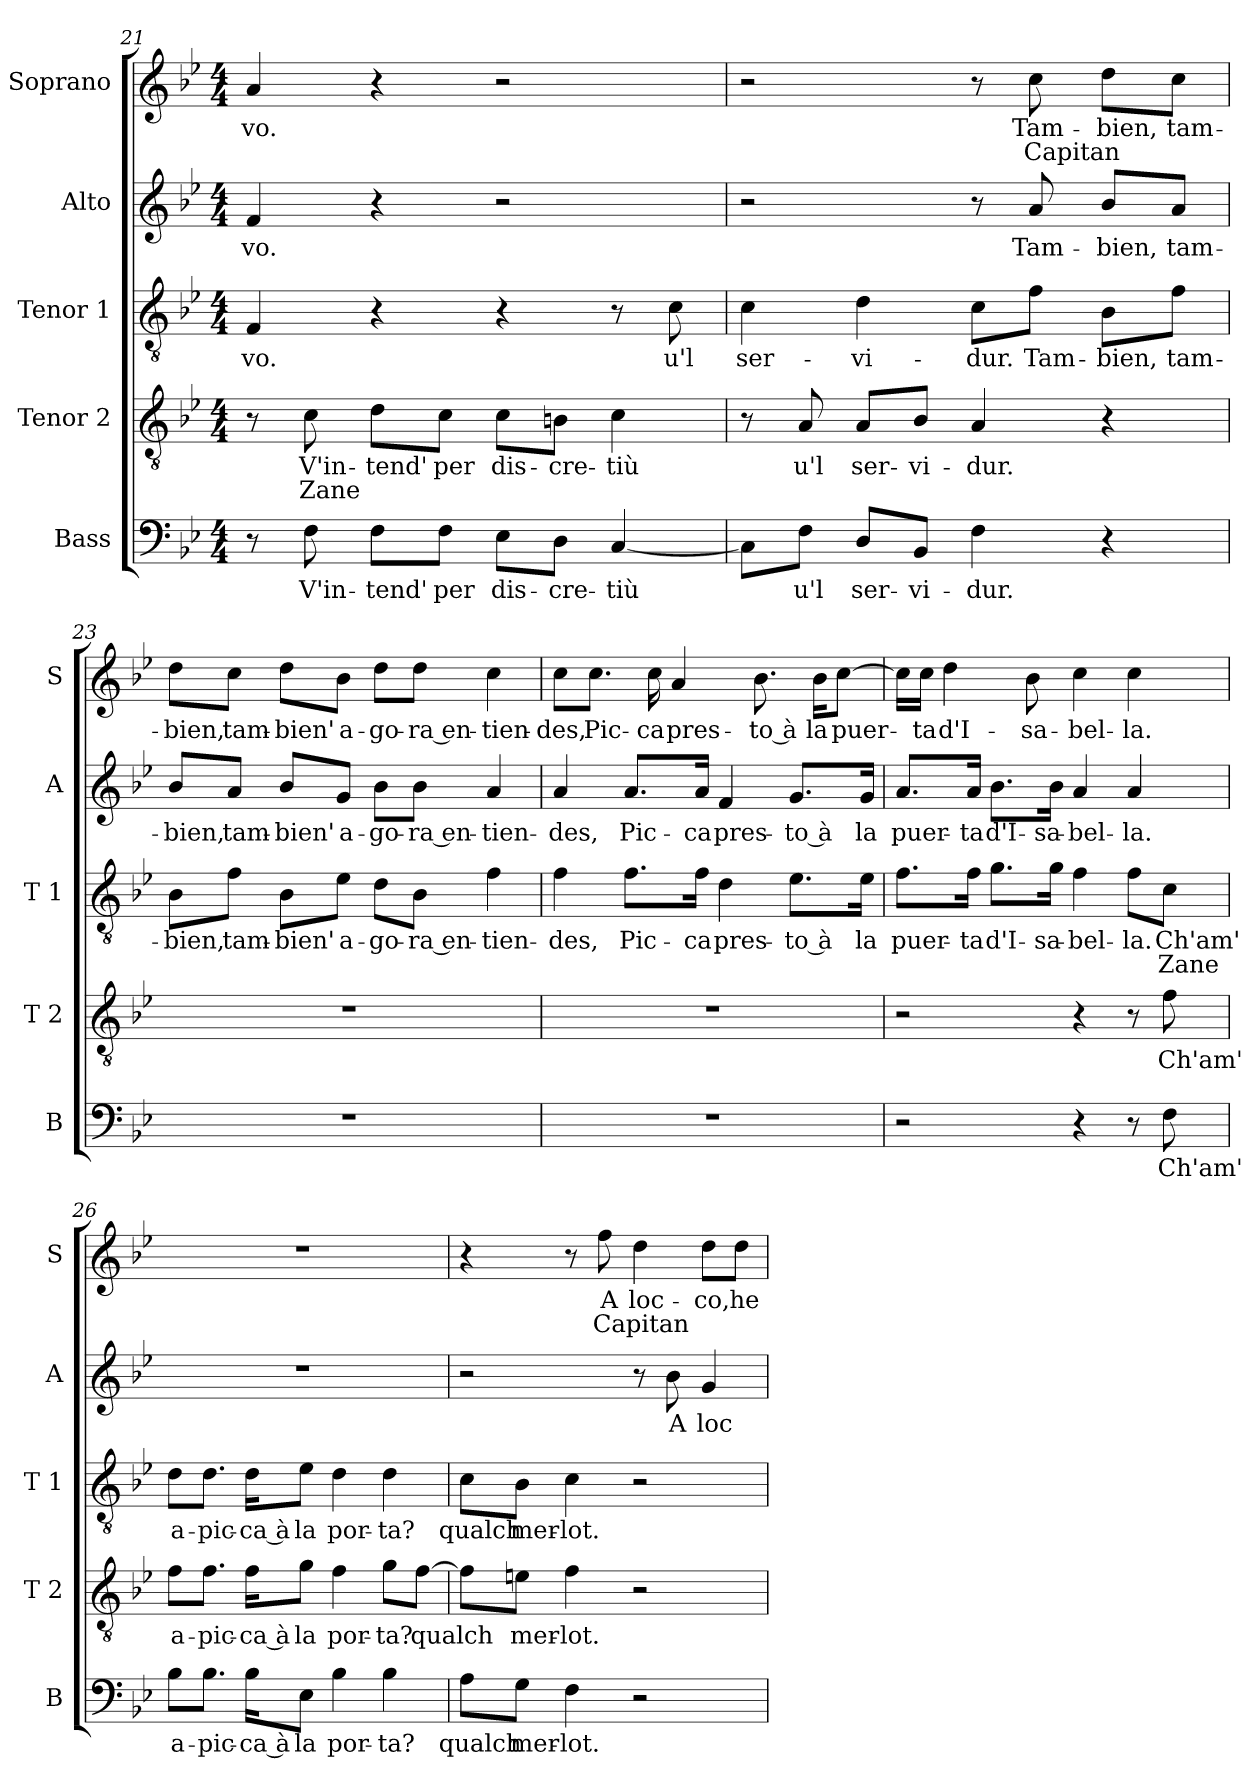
**kern	**text	**kern	**text	**text	**kern	**text	**text	**kern	**text	**kern	**text	**text
*part5	*part5	*part4	*part4	*part4	*part3	*part3	*part3	*part2	*part2	*part1	*part1	*part1
*staff5	*staff5	*staff4	*staff4	*staff4	*staff3	*staff3	*staff3	*staff2	*staff2	*staff1	*staff1	*staff1
*I"Bass	*	*I"Tenor 2	*	*	*I"Tenor 1	*	*	*I"Alto	*	*I"Soprano	*	*
*I'B	*	*I'T 2	*	*	*I'T 1	*	*	*I'A	*	*I'S	*	*
*clefF4	*	*clefGv2	*	*	*clefGv2	*	*	*clefG2	*	*clefG2	*	*
*k[b-e-]	*	*k[b-e-]	*	*	*k[b-e-]	*	*	*k[b-e-]	*	*k[b-e-]	*	*
*B-:	*	*B-:	*	*	*B-:	*	*	*B-:	*	*B-:	*	*
*M4/4	*	*M4/4	*	*	*M4/4	*	*	*M4/4	*	*M4/4	*	*
=21	=21	=21	=21	=21	=21	=21	=21	=21	=21	=21	=21	=21
!	!	!	!	!	!	!LO:LY:b	!	!	!LO:LY:b	!	!LO:LY:b	!
8r	.	8r	.	.	4F/	-vo.	.	4f/	-vo.	4a/	-vo.	.
!	!LO:LY:b	!	!LO:LY:b	!LO:LY:a	!	!	!	!	!	!	!	!
8F\	V'in-	8c\	V'in-	Zane	.	.	.	.	.	.	.	.
!	!LO:LY:b	!	!LO:LY:b	!	!	!	!	!	!	!	!	!
8F\L	-tend'	8d\L	-tend'	.	4r	.	.	4r	.	4r	.	.
!	!LO:LY:b	!	!LO:LY:b	!	!	!	!	!	!	!	!	!
8F\J	per	8c\J	per	.	.	.	.	.	.	.	.	.
!	!LO:LY:b	!	!LO:LY:b	!	!	!	!	!	!	!	!	!
8E-\L	dis-	8c\L	dis-	.	4r	.	.	2r	.	2r	.	.
!	!LO:LY:b	!	!LO:LY:b	!	!	!	!	!	!	!	!	!
8D\J	-cre-	8Bn\J	-cre-	.	.	.	.	.	.	.	.	.
!	!LO:LY:b	!	!LO:LY:b	!	!	!	!	!	!	!	!	!
[4C/	-tiù	4c\	-tiù	.	8r	.	.	.	.	.	.	.
!	!	!	!	!	!	!LO:LY:b	!	!	!	!	!	!
.	.	.	.	.	8c\	u'l	.	.	.	.	.	.
!!LO:PB:g=z
=22	=22	=22	=22	=22	=22	=22	=22	=22	=22	=22	=22	=22
!	!	!	!	!	!	!LO:LY:b	!	!	!	!	!	!
8C\L]	.	8r	.	.	4c\	ser-	.	2r	.	2r	.	.
!	!LO:LY:b	!	!LO:LY:b	!	!	!	!	!	!	!	!	!
8F\J	u'l	8A/	u'l	.	.	.	.	.	.	.	.	.
!	!LO:LY:b	!	!LO:LY:b	!	!	!LO:LY:b	!	!	!	!	!	!
8D/L	ser-	8A/L	ser-	.	4d\	-vi-	.	.	.	.	.	.
!	!LO:LY:b	!	!LO:LY:b	!	!	!	!	!	!	!	!	!
8BB-/J	-vi-	8B-/J	-vi-	.	.	.	.	.	.	.	.	.
!	!LO:LY:b	!	!LO:LY:b	!	!	!LO:LY:b	!	!	!	!	!	!
4F\	-dur.	4A/	-dur.	.	8c\L	-dur.	.	8r	.	8r	.	.
!	!	!	!	!	!	!LO:LY:b	!	!	!LO:LY:b	!	!LO:LY:b	!LO:LY:a
.	.	.	.	.	8f\J	Tam-	.	8a/	Tam-	8cc\	Tam-	Capitan
!	!	!	!	!	!	!LO:LY:b	!	!	!LO:LY:b	!	!LO:LY:b	!
4r	.	4r	.	.	8B-\L	-bien,	.	8b-/L	-bien,	8dd\L	-bien,	.
!	!	!	!	!	!	!LO:LY:b	!	!	!LO:LY:b	!	!LO:LY:b	!
.	.	.	.	.	8f\J	tam-	.	8a/J	tam-	8cc\J	tam-	.
=23	=23	=23	=23	=23	=23	=23	=23	=23	=23	=23	=23	=23
!	!	!	!	!	!	!LO:LY:b	!	!	!LO:LY:b	!	!LO:LY:b	!
1r	.	1r	.	.	8B-\L	-bien,	.	8b-/L	-bien,	8dd\L	-bien,	.
!	!	!	!	!	!	!LO:LY:b	!	!	!LO:LY:b	!	!LO:LY:b	!
.	.	.	.	.	8f\J	tam-	.	8a/J	tam-	8cc\J	tam-	.
!	!	!	!	!	!	!LO:LY:b	!	!	!LO:LY:b	!	!LO:LY:b	!
.	.	.	.	.	8B-\L	-bien'	.	8b-/L	-bien'	8dd\L	-bien'	.
!	!	!	!	!	!	!LO:LY:b	!	!	!LO:LY:b	!	!LO:LY:b	!
.	.	.	.	.	8e-\J	a-	.	8g/J	a-	8b-\J	a-	.
!	!	!	!	!	!	!LO:LY:b	!	!	!LO:LY:b	!	!LO:LY:b	!
.	.	.	.	.	8d\L	-go-	.	8b-\L	-go-	8dd\L	-go-	.
!	!	!	!	!	!	!LO:LY:b	!	!	!LO:LY:b	!	!LO:LY:b	!
.	.	.	.	.	8B-\J	-ra en-	.	8b-\J	-ra en-	8dd\J	-ra en-	.
!	!	!	!	!	!	!LO:LY:b	!	!	!LO:LY:b	!	!LO:LY:b	!
.	.	.	.	.	4f\	-tien-	.	4a/	-tien-	4cc\	-tien-	.
=24	=24	=24	=24	=24	=24	=24	=24	=24	=24	=24	=24	=24
!	!	!	!	!	!	!LO:LY:b	!	!	!LO:LY:b	!	!LO:LY:b	!
1r	.	1r	.	.	4f\	-des,	.	4a/	-des,	8cc\L	-des,	.
!	!	!	!	!	!	!	!	!	!	!	!LO:LY:b	!
.	.	.	.	.	.	.	.	.	.	8.cc\J	Pic-	.
!	!	!	!	!	!	!LO:LY:b	!	!	!LO:LY:b	!	!	!
.	.	.	.	.	8.f\L	Pic-	.	8.a/L	Pic-	.	.	.
!	!	!	!	!	!	!	!	!	!	!	!LO:LY:b	!
.	.	.	.	.	.	.	.	.	.	16cc\	-ca	.
!	!	!	!	!	!	!	!	!	!	!	!LO:LY:b	!
.	.	.	.	.	.	.	.	.	.	4a/	pres-	.
!	!	!	!	!	!	!LO:LY:b	!	!	!LO:LY:b	!	!	!
.	.	.	.	.	16f\Jk	-ca	.	16a/Jk	-ca	.	.	.
!	!	!	!	!	!	!LO:LY:b	!	!	!LO:LY:b	!	!	!
.	.	.	.	.	4d\	pres-	.	4f/	pres-	.	.	.
!	!	!	!	!	!	!	!	!	!	!	!LO:LY:b	!
.	.	.	.	.	.	.	.	.	.	8.b-\	-to à	.
!	!	!	!	!	!	!LO:LY:b	!	!	!LO:LY:b	!	!	!
.	.	.	.	.	8.e-\L	-to à	.	8.g/L	-to à	.	.	.
!	!	!	!	!	!	!	!	!	!	!	!LO:LY:b	!
.	.	.	.	.	.	.	.	.	.	16b-\KL	la	.
!	!	!	!	!	!	!	!	!	!	!	!LO:LY:b	!
.	.	.	.	.	.	.	.	.	.	[8cc\J	puer-	.
!	!	!	!	!	!	!LO:LY:b	!	!	!LO:LY:b	!	!	!
.	.	.	.	.	16e-\Jk	la	.	16g/Jk	la	.	.	.
!!LO:LB:g=z
=25	=25	=25	=25	=25	=25	=25	=25	=25	=25	=25	=25	=25
!	!	!	!	!	!	!LO:LY:b	!	!	!LO:LY:b	!	!	!
2r	.	2r	.	.	8.f\L	puer-	.	8.a/L	puer-	16cc\LL]	.	.
!	!	!	!	!	!	!	!	!	!	!	!LO:LY:b	!
.	.	.	.	.	.	.	.	.	.	16cc\JJ	-ta	.
!	!	!	!	!	!	!	!	!	!	!	!LO:LY:b	!
.	.	.	.	.	.	.	.	.	.	4dd\	d'I-	.
!	!	!	!	!	!	!LO:LY:b	!	!	!LO:LY:b	!	!	!
.	.	.	.	.	16f\Jk	-ta	.	16a/Jk	-ta	.	.	.
!	!	!	!	!	!	!LO:LY:b	!	!	!LO:LY:b	!	!	!
.	.	.	.	.	8.g\L	d'I-	.	8.b-\L	d'I-	.	.	.
!	!	!	!	!	!	!	!	!	!	!	!LO:LY:b	!
.	.	.	.	.	.	.	.	.	.	8b-\	-sa-	.
!	!	!	!	!	!	!LO:LY:b	!	!	!LO:LY:b	!	!	!
.	.	.	.	.	16g\Jk	-sa-	.	16b-\Jk	-sa-	.	.	.
!	!	!	!	!	!	!LO:LY:b	!	!	!LO:LY:b	!	!LO:LY:b	!
4r	.	4r	.	.	4f\	-bel-	.	4a/	-bel-	4cc\	-bel-	.
!	!	!	!	!	!	!LO:LY:b	!	!	!LO:LY:b	!	!LO:LY:b	!
8r	.	8r	.	.	8f\L	-la.	.	4a/	-la.	4cc\	-la.	.
!	!LO:LY:b	!	!LO:LY:b	!	!	!LO:LY:b	!LO:LY:a	!	!	!	!	!
8F\	Ch'am'	8f\	Ch'am'	.	8c\J	Ch'am'	Zane	.	.	.	.	.
=26	=26	=26	=26	=26	=26	=26	=26	=26	=26	=26	=26	=26
!	!LO:LY:b	!	!LO:LY:b	!	!	!LO:LY:b	!	!	!	!	!	!
8B-\L	a-	8f\L	a-	.	8d\L	a-	.	1r	.	1r	.	.
!	!LO:LY:b	!	!LO:LY:b	!	!	!LO:LY:b	!	!	!	!	!	!
8.B-\J	-pic-	8.f\J	-pic-	.	8.d\J	-pic-	.	.	.	.	.	.
!	!LO:LY:b	!	!LO:LY:b	!	!	!LO:LY:b	!	!	!	!	!	!
16B-\KL	-ca à	16f\KL	-ca à	.	16d\KL	-ca à	.	.	.	.	.	.
!	!LO:LY:b	!	!LO:LY:b	!	!	!LO:LY:b	!	!	!	!	!	!
8E-\J	la	8g\J	la	.	8e-\J	la	.	.	.	.	.	.
!	!LO:LY:b	!	!LO:LY:b	!	!	!LO:LY:b	!	!	!	!	!	!
4B-\	por-	4f\	por-	.	4d\	por-	.	.	.	.	.	.
!	!LO:LY:b	!	!LO:LY:b	!	!	!LO:LY:b	!	!	!	!	!	!
4B-\	-ta?	8g\L	-ta?	.	4d\	-ta?	.	.	.	.	.	.
!	!	!	!LO:LY:b	!	!	!	!	!	!	!	!	!
.	.	[8f\J	qualch	.	.	.	.	.	.	.	.	.
=27	=27	=27	=27	=27	=27	=27	=27	=27	=27	=27	=27	=27
!	!LO:LY:b	!	!	!	!	!LO:LY:b	!	!	!	!	!	!
8A\L	qualch	8f\L]	.	.	8c\L	qualch	.	2r	.	4r	.	.
!	!LO:LY:b	!	!LO:LY:b	!	!	!LO:LY:b	!	!	!	!	!	!
8G\J	mer-	8en\J	mer-	.	8B-\J	mer-	.	.	.	.	.	.
!	!LO:LY:b	!	!LO:LY:b	!	!	!LO:LY:b	!	!	!	!	!	!
4F\	-lot.	4f\	-lot.	.	4c\	-lot.	.	.	.	8r	.	.
!	!	!	!	!	!	!	!	!	!	!	!LO:LY:b	!LO:LY:a
.	.	.	.	.	.	.	.	.	.	8ff\	A	Capitan
!	!	!	!	!	!	!	!	!	!	!	!LO:LY:b	!
2r	.	2r	.	.	2r	.	.	8r	.	4dd\	loc-	.
!	!	!	!	!	!	!	!	!	!LO:LY:b	!	!	!
.	.	.	.	.	.	.	.	8b-\	A	.	.	.
!	!	!	!	!	!	!	!	!	!LO:LY:b	!	!LO:LY:b	!
.	.	.	.	.	.	.	.	4g/	loc-	8dd\L	-co,	.
!	!	!	!	!	!	!	!	!	!	!	!LO:LY:b	!
.	.	.	.	.	.	.	.	.	.	8dd\J	he-	.
=	=	=	=	=	=	=	=	=	=	=	=	=
*-	*-	*-	*-	*-	*-	*-	*-	*-	*-	*-	*-	*-
